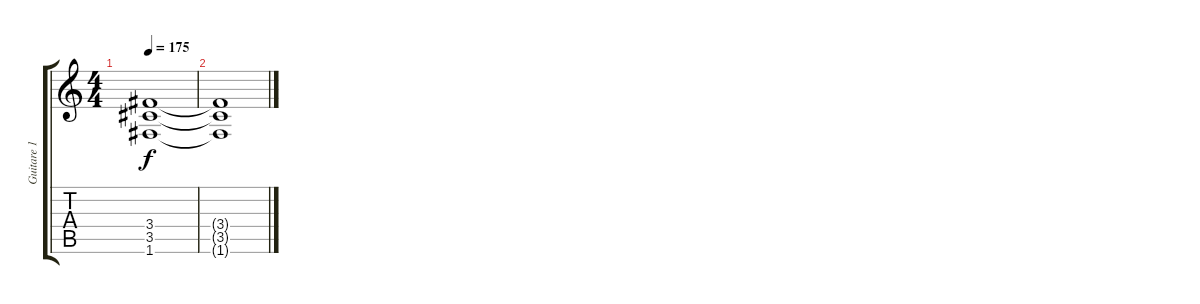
\track ("Guitare 1 (FA#D#G#CC)" "Guitare 1 ") {instrument overdrivenguitar}
\staff {score tabs}
\tuning (C4 C4 Ab3 Eb3 Bb2 F2) {hide}
\ts (4 4)
\tempo 175
\clef g2
\ks c
(3.4 3.5 1.6).1{dy f} |
(3.4{t} 3.5{t} 1.6{t}).1
